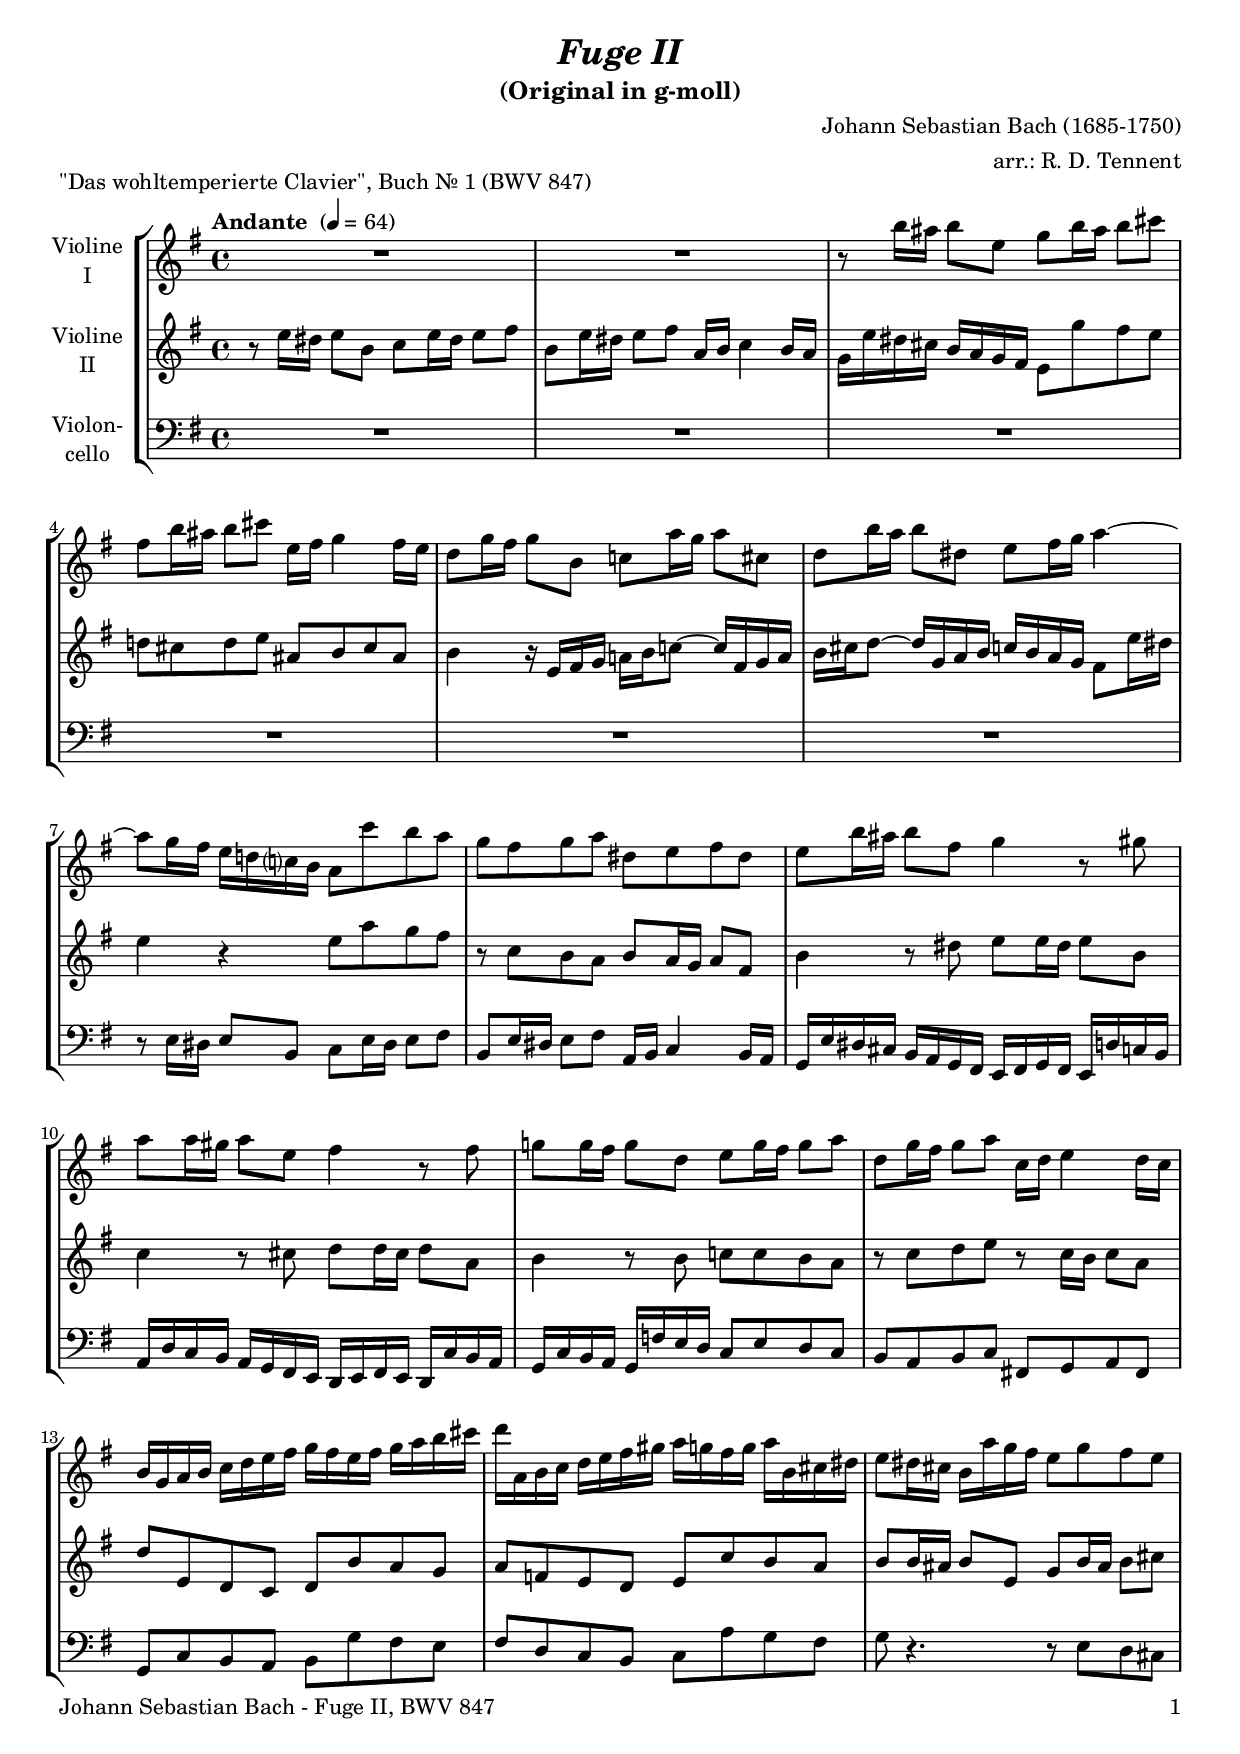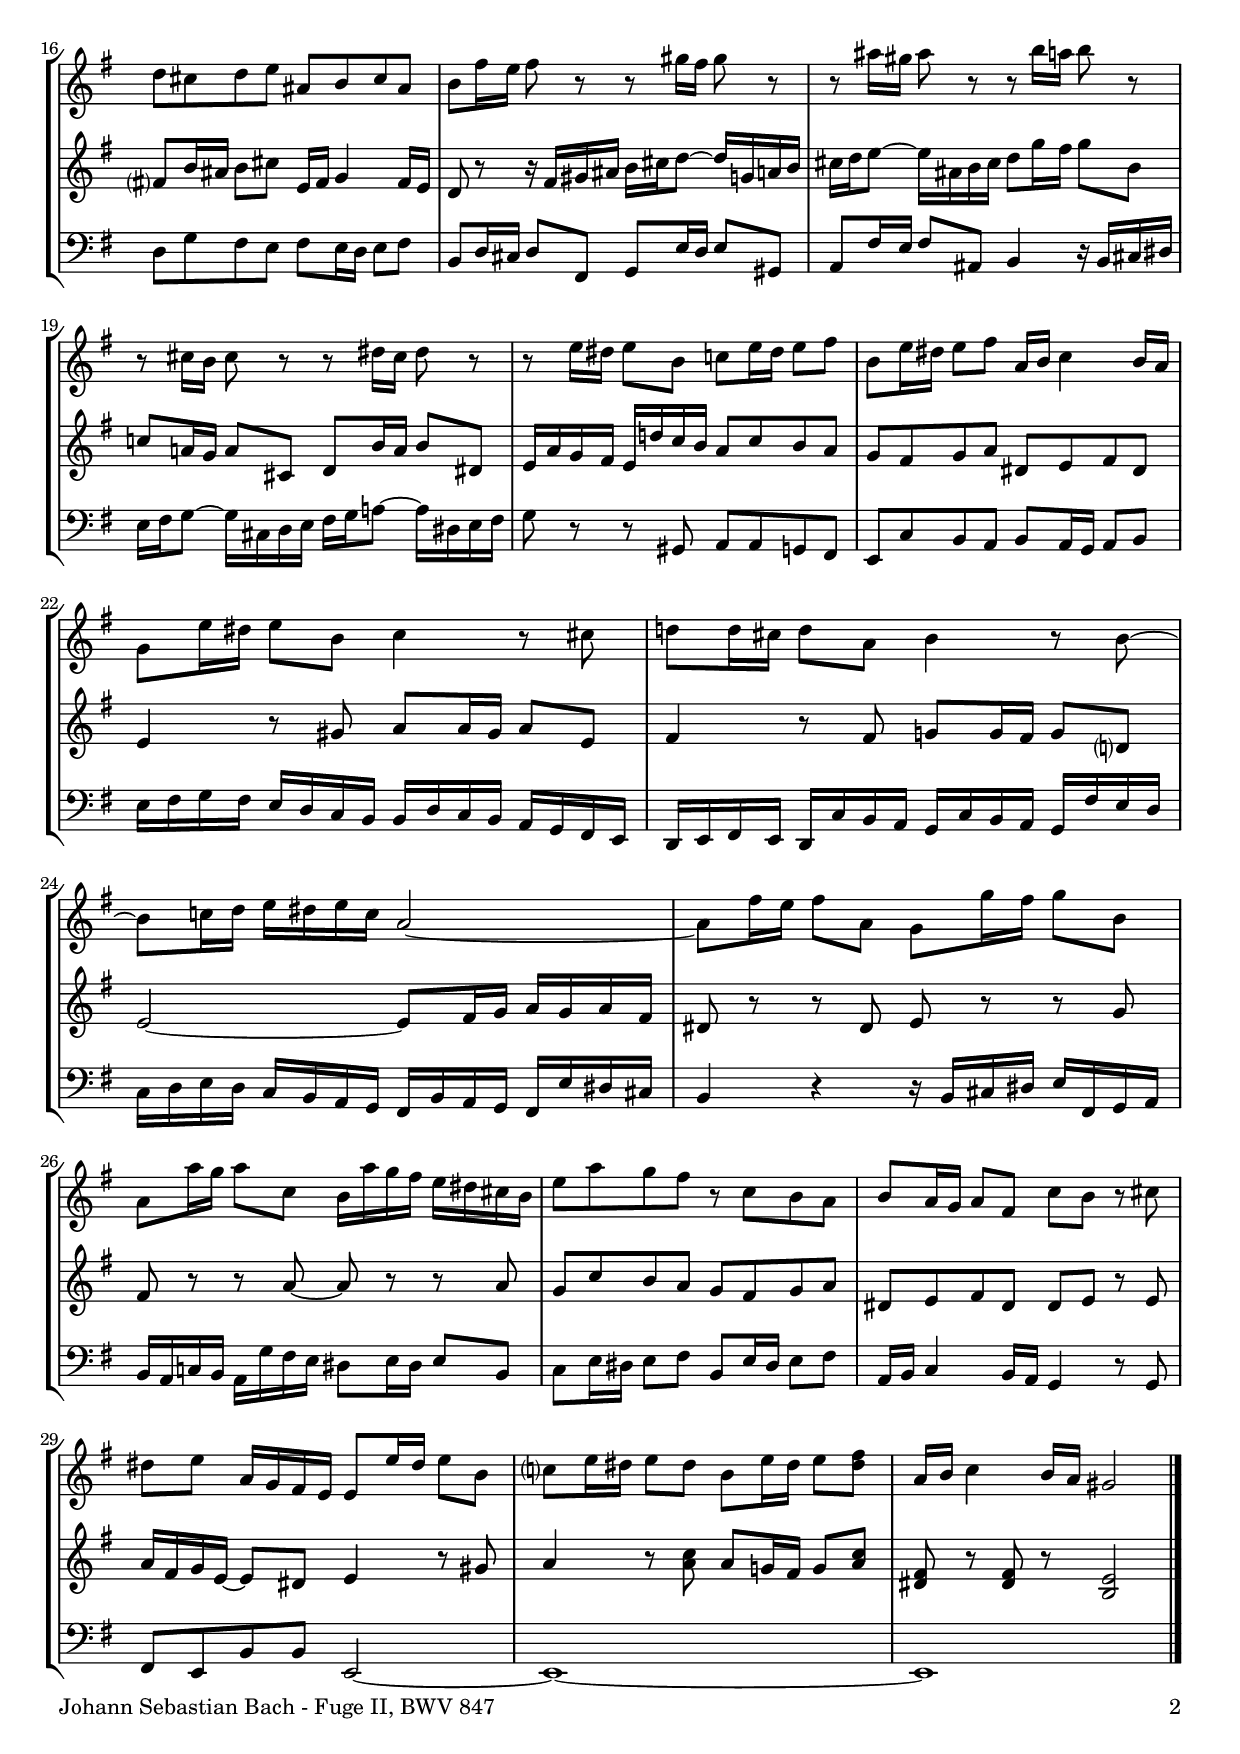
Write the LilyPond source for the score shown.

\version "2.20.2"
\include "deutsch.ly"

#(set-global-staff-size 19)

\header {
  title     = \markup \bold \italic "Fuge II"
  subtitle  = "(Original in g-moll)"
  composer  = "Johann Sebastian Bach (1685-1750)"
  arranger  = "arr.: R. D. Tennent"
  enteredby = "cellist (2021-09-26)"
  piece     = "\"Das wohltemperierte Clavier\", Buch Nr. 1 (BWV 847)"
}

voiceconsts = {
 \key g \minor
 \time 4/4
% \clef "bass"
 \clef "treble"
% \numericTimeSignature
 \compressEmptyMeasures
  % Set default beaming for all staves
%  \set Timing.beamExceptions = #'()
%  \set Timing.baseMoment     = #(ly:make-moment 1 4)
%  \set Timing.beatStructure  = #'(1 1 1 1)
 \tempo "Andante " 4=64
}

mivl = "violin"
miba = "cello"

va = \relative c''' {
  \voiceconsts

  R1*2
  r8 d16 cis d8 g, b d16 cis d8 e

  a, d16 cis d8 e g,16 a b4 a16 g
  f8 b16 a b8 d, es! c'16 b c8 e,
  f d'16 c d8 fis, g a16 b c4~

  c8 b16 a g f! es? d c8 es' d c
  b a b c fis, g a fis
  g d'16 cis d8 a b4 r8 h

  c8 c16 h c8 g a4 r8 a
  b! b16 a b8 f g b16 a b8 c
  f, b16 a b8 c es,16 f g4 f16 es

  d b c d es f g a b a g a b c d e
  f c, d es f g a h c b a b c d, e fis
  g8 fis16 e d c' b a g8 b a g

  f e f g cis, d e cis
  d a'16 g a8 r r h16 a h8 r

  r cis16 h cis8 r r d16 c d8 r
  r e,16 d e8 r r fis16 e fis8 r
  r g16 fis g8 d es! g16 fis g8 a

  d, g16 fis g8 a c,16 d es4 d16 c
  b8 g'16 fis g8 d es4 r8 e
  f! f16 e f8 c d4 r8 d~

  d es!16 f g fis g es c2~
  c8 a'16 g a8 c, b b'16 a b8 d,

  c c'16 b c8 es, d16 c' b a g fis e d
  g8 c b a r es d c
  d c16 b c8 a es' d r e

  fis g c,16 b a g g8 g'16 fis g8 d
  es? g16 fis g8 fis d g16 fis g8 <fis a>
  c16 d es4 d16 c h2 \bar "|."
}

vb = \relative c''' {
  \voiceconsts

  r8 g16 fis g8 d es g16 fis g8 a
  d, g16 fis g8 a c,16 d es4 d16 c
  b g' fis e d c b a g8 b' a g

  f! e f g cis, d e cis
  d4 r16 g, a b c! d es!8~ es16 a, b c
  d e f8~ f16 b, c d es d c b a8 g'16 fis

  g4 r g8 c b a
  r es d c d c16 b c8 a
  d4 r8 fis g g16 fis g8 d

  es4 r8 e f f16 e f8 c
  d4 r8 d es! es d c
  r es f g r es16 d es8 c

  f g, f es f d' c b
  c as g f g es' d c
  d d16 cis d8 g, b d16 cis d8 e

  a,? d16 cis d8 e g,16 a b4 a16 g
  f8 r r16 a h cis d e f8~ f16 b, c d

  e f g8~ g16 cis, d e f8 b16 a b8 d,
  es! c!16 b c8 e, f d'16 c d8 fis,
  g16 c b a g f'! es d c8 es d c

  b a b c fis, g a fis
  g4 r8 h c c16 h c8 g
  a4 r8 a b! b16 a b8 f?

  g2~ g8 a16 b c b c a
  fis8 r r fis g r r b

  a r r c~ c r r c
  b es d c b a b c
  fis, g a fis fis g r g

  c16 a b g~ g8 fis g4 r8 h
  c4 r8 <c es> c b!16 a b8 <c es>
  <fis, a> r <fis a> r <d g>2 \bar "|."
}

vc = \relative c' {
  \voiceconsts
  \clef "bass"

  R1*6
  r8 g16 fis g8 d es g16 fis g8 a
  d, g16 fis g8 a c,16 d es4 d16 c
  b g' fis e d c b a g a b a g f' es d

  c f es d c b a g f g a g f es' d c
  b es d c b as' g f es8 g f es
  d c d es a,! b c a

  b es d c d b' a g
  a f es d es c' b a
  b r4. r8 g f e

  f b a g a g16 f g8 a
  d, f16 e f8 a, b g'16 f g8 h,

  c a'16 g a8 cis, d4 r16 d e fis
  g a b8~ b16 e, f g a b c!8~ c16 fis, g a
  b8 r r h, c c b a

  g es' d c d c16 b c8 d
  g16 a b a g f es d d f es d c b a g
  f g a g f es' d c b es d c b a' g f

  es f g f es d c b a d c b a g' fis e
  d4 r r16 d e fis g a, b c

  d c es! d c b' a g fis8 g16 fis g8 d
  es g16 fis g8 a d, g16 fis g8 a
  c,16 d es4 d16 c b4 r8 b

  a g d' d g,2~
  g1~
  g \bar "|."
}


music = \new StaffGroup <<
      \new Staff {
        \set Staff.midiInstrument = \mivl
        \set Staff.instrumentName = \markup \center-column { "Violine" "I" }
        \transpose g e { \va }
      }
      
      \new Staff {
        \set Staff.midiInstrument = \mivl
        \set Staff.instrumentName = \markup \center-column { "Violine" "II" }
        \transpose g e { \vb }
      }
      
      \new Staff {
        \set Staff.midiInstrument = \miba
        \set Staff.instrumentName = \markup \center-column { "Violon-" "cello" }
        \transpose g e { \vc }
      }
>>

\book {
  \paper {
    print-page-number = ##t
    print-first-page-number = ##t
    ragged-last-bottom = ##f
    oddHeaderMarkup = \markup \null
    evenHeaderMarkup = \markup \null
    oddFooterMarkup = \markup {
      \fill-line {
        \on-the-fly #print-page-number-check-first
        "Johann Sebastian Bach - Fuge II, BWV 847" \fromproperty #'page:page-number-string
      }
    }
    evenFooterMarkup = \oddFooterMarkup
  } \score {
    \music
    \layout {}
  }

  \score {
    \unfoldRepeats \music

    \midi {
      \context {
        \Score
      }
    }
  }
}